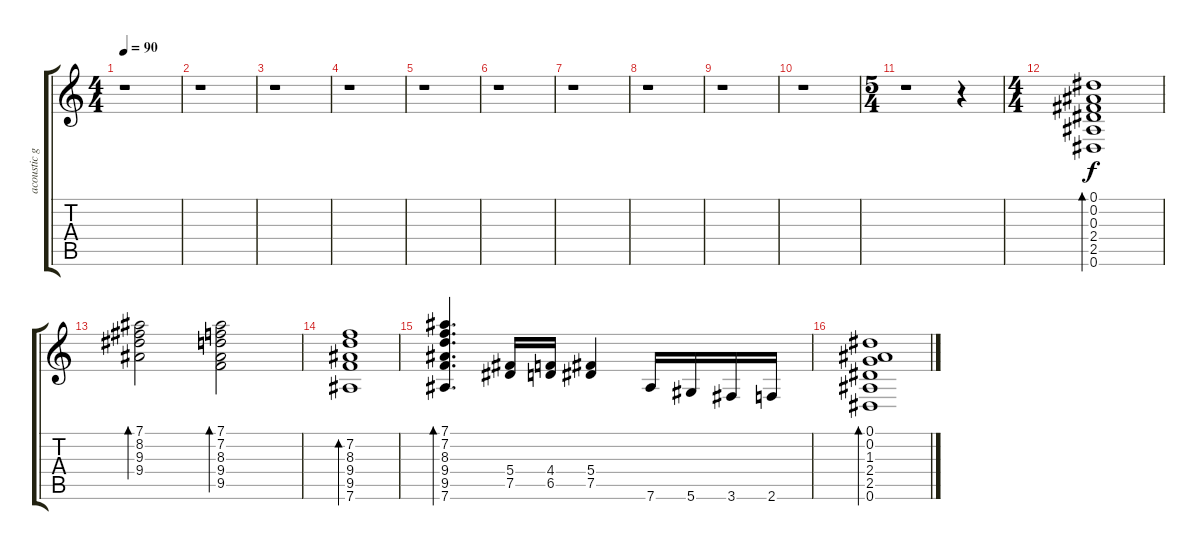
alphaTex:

\track ("acoustic gtr 2" "acoustic g") {instrument acousticguitarsteel}
\staff {score tabs}
\tuning (Eb4 Bb3 Gb3 Db3 Ab2 Eb2) {hide}
\ts (4 4)
\tempo 90
\clef g2
\ks c
r.1{dy f} |
r.1 |
r.1 |
r.1 |
r.1 |
r.1 |
r.1 |
r.1 |
r.1 |
r.1 |
\ts (5 4)
r.1 r.4 |
\ts (4 4)
(0.1 0.2 0.3 2.4 2.5 0.6).1{bd 120} |
(7.1 8.2 9.3 9.4).2{bd 120} (7.1 7.2 8.3 9.4 9.5).2{bd 120} |
(7.2 8.3 9.4 9.5 7.6).1{bd 120} |
(7.1 7.2 8.3 9.4 9.5 7.6).4{d bd 120} (5.4 7.5).16 (4.4 6.5).16 (5.4 7.5).4 7.6.16 5.6.16 3.6.16 2.6.16 |
(0.1 0.2 1.3 2.4 2.5 0.6).1{bd 120}
